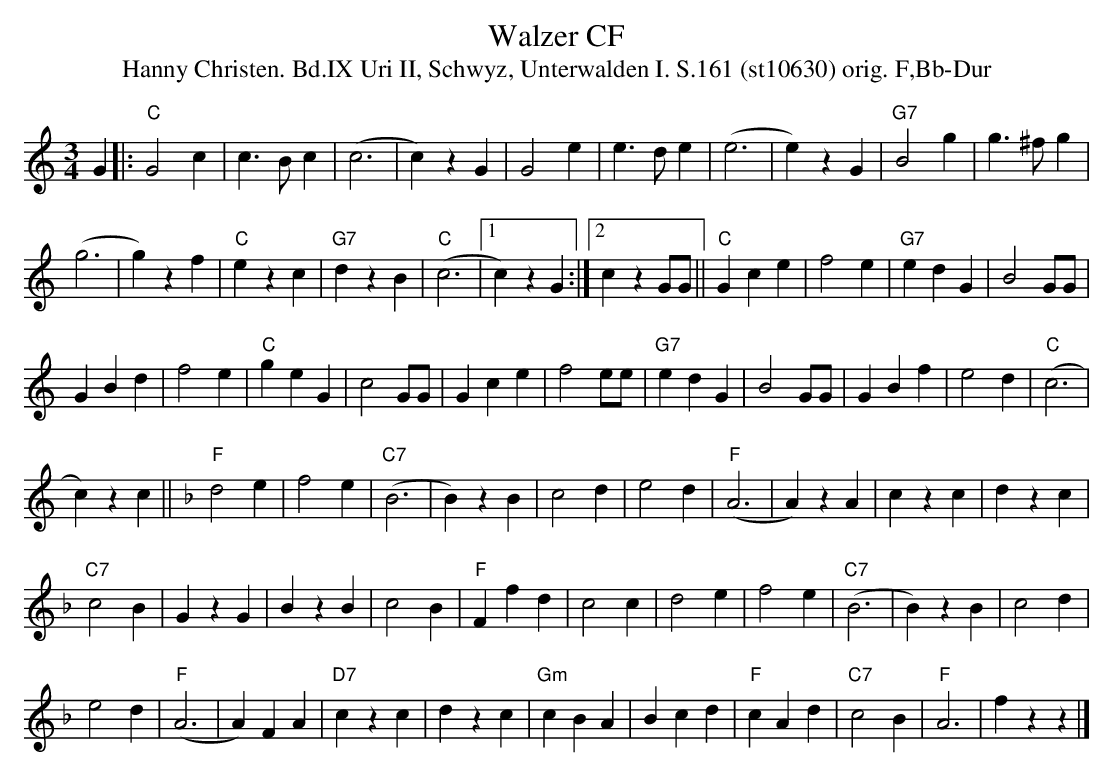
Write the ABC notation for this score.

X:1
T:Walzer CF
T:Hanny Christen. Bd.IX Uri II, Schwyz, Unterwalden I. S.161 (st10630) orig. F,Bb-Dur
M:3/4
L:1/4
K:Cmaj%%MIDI gchordon
G |: "C"G2c | c>Bc | (c3 | c)zG | G2 e | e>de | (e3 | e)zG | "G7"B2 g | g>^fg |
(g3 | g)zf | "C"ezc | "G7"dzB | "C"(c3 |1 c) zG :|2 czG/2G/2 || "C"Gce | f2e | "G7"edG | B2 G/2G/2 |
GBd | f2e | "C"geG | c2 G/2G/2 | Gce | f2 e/2e/2 | "G7"edG | B2 G/2G/2 | GBf | e2d | "C"(c3 |
c)zc || [K:Fmaj] "F"d2e | f2e | "C7"(B3 | B)zB | c2d | e2d | "F"(A3 | A)zA | czc | dzc |
"C7"c2B | GzG | BzB | c2B | "F"Ffd | c2c | d2e | f2e | "C7"(B3 | B)zB | c2d |
e2d | "F"(A3 | A)FA | "D7"czc | dzc | "Gm"cBA | Bcd | "F"cAd | "C7"c2B | "F"A3 | fzz |]
